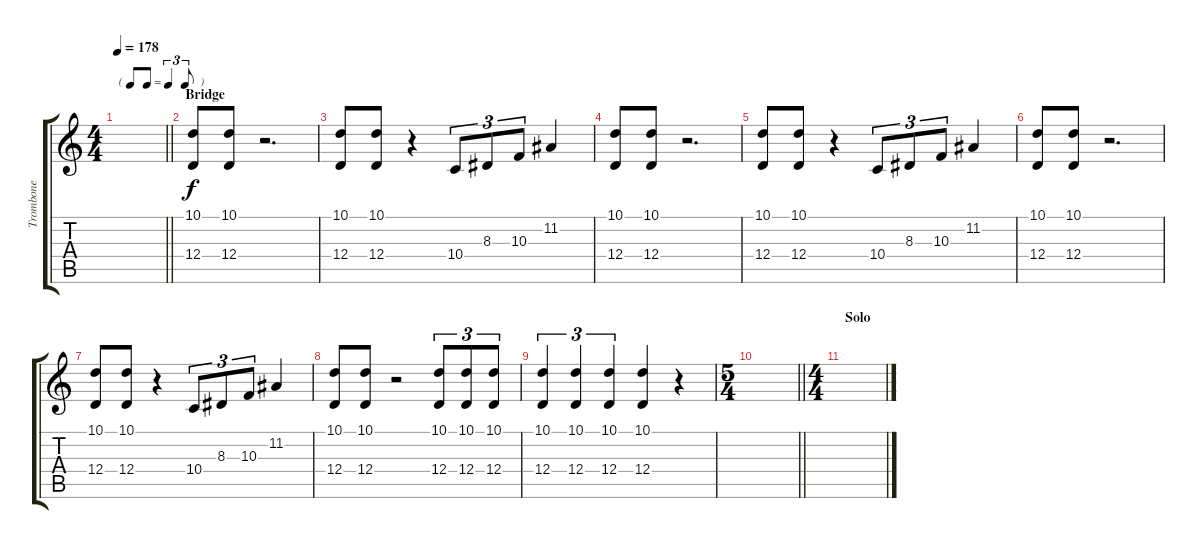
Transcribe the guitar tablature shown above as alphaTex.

\track ("Trombone" "Trombone") {instrument trombone}
\staff {score tabs}
\tuning (E4 B3 G3 D3 A2 E2) {hide}
\ts (4 4)
\tf triplet8th
\tempo 178
\clef g2
\barLineRight lightlight
\ks c
|
\section ("" "Bridge")
(10.1 12.4).8{dy f} (10.1 12.4).8 r.2{d} |
(10.1 12.4).8 (10.1 12.4).8 r.4 10.4.8{tu (3 2)} 8.3.8{tu (3 2)} 10.3.8{tu (3 2)} 11.2.4 |
(10.1 12.4).8 (10.1 12.4).8 r.2{d} |
(10.1 12.4).8 (10.1 12.4).8 r.4 10.4.8{tu (3 2)} 8.3.8{tu (3 2)} 10.3.8{tu (3 2)} 11.2.4 |
(10.1 12.4).8 (10.1 12.4).8 r.2{d} |
(10.1 12.4).8 (10.1 12.4).8 r.4 10.4.8{tu (3 2)} 8.3.8{tu (3 2)} 10.3.8{tu (3 2)} 11.2.4 |
(10.1 12.4).8 (10.1 12.4).8 r.2 (10.1 12.4).8{tu (3 2)} (10.1 12.4).8{tu (3 2)} (10.1 12.4).8{tu (3 2)} |
(10.1 12.4).4{tu (3 2)} (10.1 12.4).4{tu (3 2)} (10.1 12.4).4{tu (3 2)} (10.1 12.4).4 r.4 |
\ts (5 4)
\barLineRight lightlight
|
\ts (4 4)
\section ("" "Solo")
